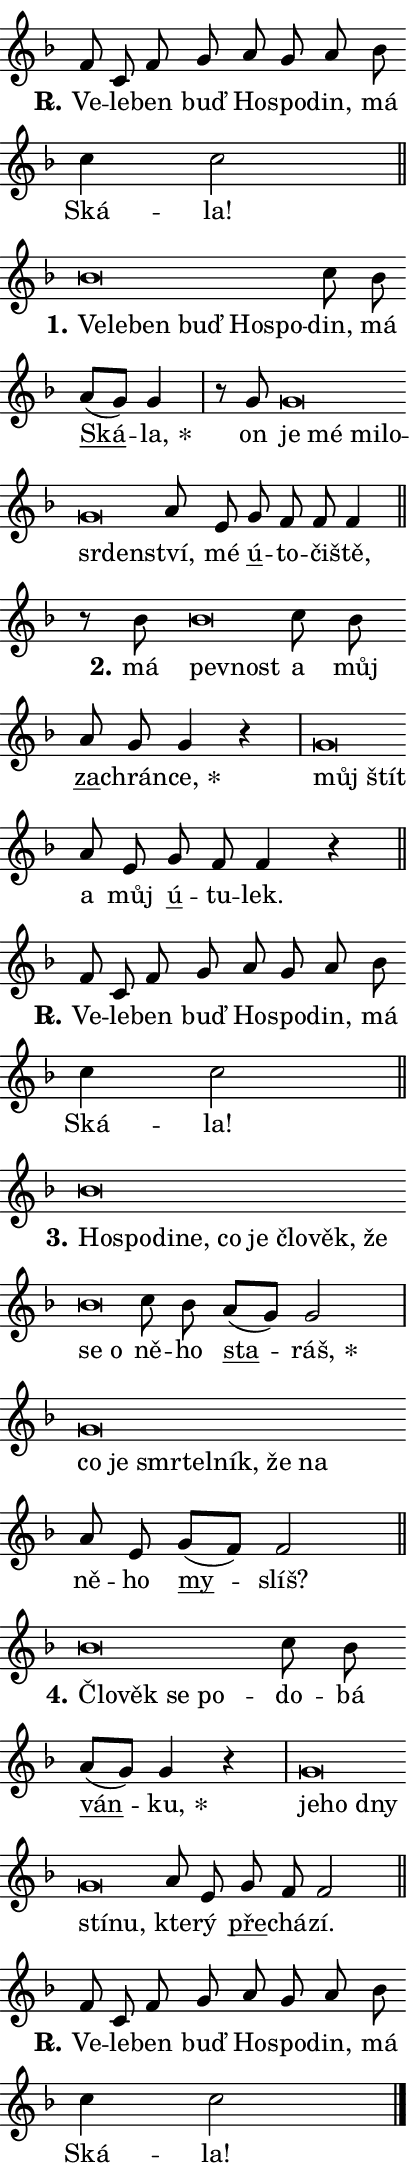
\version "2.24.0"
\header { tagline = "" }
\paper {
  indent = 0\cm
  top-margin = 0\cm
  right-margin = 0.13\cm % to fit lyric hyphens
  bottom-margin = 0\cm
  left-margin = 0\cm
  paper-width = 7\cm
  page-breaking = #ly:one-page-breaking
  system-system-spacing.basic-distance = #11
  score-system-spacing.basic-distance = #11
  ragged-last = ##f
}


%% Author: Thomas Morley
%% https://lists.gnu.org/archive/html/lilypond-user/2020-05/msg00002.html
#(define (line-position grob)
"Returns position of @var[grob} in current system:
   @code{'start}, if at first time-step
   @code{'end}, if at last time-step
   @code{'middle} otherwise
"
  (let* ((col (ly:item-get-column grob))
         (ln (ly:grob-object col 'left-neighbor))
         (rn (ly:grob-object col 'right-neighbor))
         (col-to-check-left (if (ly:grob? ln) ln col))
         (col-to-check-right (if (ly:grob? rn) rn col))
         (break-dir-left
           (and
             (ly:grob-property col-to-check-left 'non-musical #f)
             (ly:item-break-dir col-to-check-left)))
         (break-dir-right
           (and
             (ly:grob-property col-to-check-right 'non-musical #f)
             (ly:item-break-dir col-to-check-right))))
        (cond ((eqv? 1 break-dir-left) 'start)
              ((eqv? -1 break-dir-right) 'end)
              (else 'middle))))

#(define (tranparent-at-line-position vctor)
  (lambda (grob)
  "Relying on @code{line-position} select the relevant enry from @var{vctor}.
Used to determine transparency,"
    (case (line-position grob)
      ((end) (not (vector-ref vctor 0)))
      ((middle) (not (vector-ref vctor 1)))
      ((start) (not (vector-ref vctor 2))))))

noteHeadBreakVisibility =
#(define-music-function (break-visibility)(vector?)
"Makes @code{NoteHead}s transparent relying on @var{break-visibility}"
#{
  \override NoteHead.transparent =
    #(tranparent-at-line-position break-visibility)
#})

#(define delete-ledgers-for-transparent-note-heads
  (lambda (grob)
    "Reads whether a @code{NoteHead} is transparent.
If so this @code{NoteHead} is removed from @code{'note-heads} from
@var{grob}, which is supposed to be @code{LedgerLineSpanner}.
As a result ledgers are not printed for this @code{NoteHead}"
    (let* ((nhds-array (ly:grob-object grob 'note-heads))
           (nhds-list
             (if (ly:grob-array? nhds-array)
                 (ly:grob-array->list nhds-array)
                 '()))
           ;; Relies on the transparent-property being done before
           ;; Staff.LedgerLineSpanner.after-line-breaking is executed.
           ;; This is fragile ...
           (to-keep
             (remove
               (lambda (nhd)
                 (ly:grob-property nhd 'transparent #f))
               nhds-list)))
      ;; TODO find a better method to iterate over grob-arrays, similiar
      ;; to filter/remove etc for lists
      ;; For now rebuilt from scratch
      (set! (ly:grob-object grob 'note-heads)  '())
      (for-each
        (lambda (nhd)
          (ly:pointer-group-interface::add-grob grob 'note-heads nhd))
        to-keep))))

squashNotes = {
  \override NoteHead.X-extent = #'(-0.2 . 0.2)
  \override NoteHead.Y-extent = #'(-0.75 . 0)
  \override NoteHead.stencil =
    #(lambda (grob)
       (let ((pos (ly:grob-property grob 'staff-position)))
         (begin
           (if (< pos -7) (display "ERROR: Lower brevis then expected\n") (display ""))
           (if (<= pos -6) ly:text-interface::print ly:note-head::print))))
}
unSquashNotes = {
  \revert NoteHead.X-extent
  \revert NoteHead.Y-extent
  \revert NoteHead.stencil
}

hideNotes = \noteHeadBreakVisibility #begin-of-line-visible
unHideNotes = \noteHeadBreakVisibility #all-visible

% work-around for resetting accidentals
% https://lilypond.org/doc/v2.23/Documentation/notation/displaying-rhythms#unmetered-music
cadenzaMeasure = {
  \cadenzaOff
  \partial 1024 s1024
  \cadenzaOn
}

#(define-markup-command (accent layout props text) (markup?)
  "Underline accented syllable"
  (interpret-markup layout props
    #{\markup \override #'(offset . 4.3) \underline { #text }#}))

responsum = \markup \concat {
  "R" \hspace #-1.05 \path #0.1 #'((moveto 0 0.07) (lineto 0.9 0.8)) \hspace #0.05 "."
}

spaceSize = #0.6828661417322834 % exact space size for TeX Gyre Schola

\layout {
  \context {
    \Staff
    \remove "Time_signature_engraver"
    \override LedgerLineSpanner.after-line-breaking = #delete-ledgers-for-transparent-note-heads
  }
  \context {
    \Lyrics {
      \override LyricSpace.minimum-distance = \spaceSize
      \override LyricText.font-name = #"TeX Gyre Schola"
      \override LyricText.font-size = 1
      \override StanzaNumber.font-name = #"TeX Gyre Schola Bold"
      \override StanzaNumber.font-size = 1
    }
  }
  \context {
    \Score 
    \override NoteHead.text =
      #(lambda (grob) 
        (let ((pos (ly:grob-property grob 'staff-position)))
          #{\markup {
            \combine
              \halign #-0.55 \raise #(if (= pos -6) 0 0.5) \override #'(thickness . 2) \draw-line #'(3.2 . 0)
              \musicglyph "noteheads.sM1"
          }#}))
  }
}

% magnetic-lyrics.ily
%
%   written by
%     Jean Abou Samra <jean@abou-samra.fr>
%     Werner Lemberg <wl@gnu.org>
%
%   adapted by
%     Jiri Hon <jiri.hon@gmail.com>
%
% Version 2022-Apr-15

% https://www.mail-archive.com/lilypond-user@gnu.org/msg149350.html

#(define (Left_hyphen_pointer_engraver context)
   "Collect syllable-hyphen-syllable occurrences in lyrics and store
them in properties.  This engraver only looks to the left.  For
example, if the lyrics input is @code{foo -- bar}, it does the
following.

@itemize @bullet
@item
Set the @code{text} property of the @code{LyricHyphen} grob between
@q{foo} and @q{bar} to @code{foo}.

@item
Set the @code{left-hyphen} property of the @code{LyricText} grob with
text @q{foo} to the @code{LyricHyphen} grob between @q{foo} and
@q{bar}.
@end itemize

Use this auxiliary engraver in combination with the
@code{lyric-@/text::@/apply-@/magnetic-@/offset!} hook."
   (let ((hyphen #f)
         (text #f))
     (make-engraver
      (acknowledgers
       ((lyric-syllable-interface engraver grob source-engraver)
        (set! text grob)))
      (end-acknowledgers
       ((lyric-hyphen-interface engraver grob source-engraver)
        ;(when (not (grob::has-interface grob 'lyric-space-interface))
          (set! hyphen grob)));)
      ((stop-translation-timestep engraver)
       (when (and text hyphen)
         (ly:grob-set-object! text 'left-hyphen hyphen))
       (set! text #f)
       (set! hyphen #f)))))

#(define (lyric-text::apply-magnetic-offset! grob)
   "If the space between two syllables is less than the value in
property @code{LyricText@/.details@/.squash-threshold}, move the right
syllable to the left so that it gets concatenated with the left
syllable.

Use this function as a hook for
@code{LyricText@/.after-@/line-@/breaking} if the
@code{Left_@/hyphen_@/pointer_@/engraver} is active."
   (let ((hyphen (ly:grob-object grob 'left-hyphen #f)))
     (when hyphen
       (let ((left-text (ly:spanner-bound hyphen LEFT)))
         (when (grob::has-interface left-text 'lyric-syllable-interface)
           (let* ((common (ly:grob-common-refpoint grob left-text X))
                  (this-x-ext (ly:grob-extent grob common X))
                  (left-x-ext
                   (begin
                     ;; Trigger magnetism for left-text.
                     (ly:grob-property left-text 'after-line-breaking)
                     (ly:grob-extent left-text common X)))
                  ;; `delta` is the gap width between two syllables.
                  (delta (- (interval-start this-x-ext)
                            (interval-end left-x-ext)))
                  (details (ly:grob-property grob 'details))
                  (threshold (assoc-get 'squash-threshold details 0.2)))
             (when (< delta threshold)
               (let* (;; We have to manipulate the input text so that
                      ;; ligatures crossing syllable boundaries are not
                      ;; disabled.  For languages based on the Latin
                      ;; script this is essentially a beautification.
                      ;; However, for non-Western scripts it can be a
                      ;; necessity.
                      (lt (ly:grob-property left-text 'text))
                      (rt (ly:grob-property grob 'text))
                      (is-space (grob::has-interface hyphen 'lyric-space-interface))
                      (space (if is-space " " ""))
                      (extra-delta (if is-space spaceSize 0))
                      ;; Append new syllable.
                      (ltrt-space (if (and (string? lt) (string? rt))
                                (string-append lt space rt)
                                (make-concat-markup (list lt space rt))))
                      ;; Right-align `ltrt` to the right side.
                      (ltrt-space-markup (grob-interpret-markup
                               grob
                               (make-translate-markup
                                (cons (interval-length this-x-ext) 0)
                                (make-right-align-markup ltrt-space)))))
                 (begin
                   ;; Don't print `left-text`.
                   (ly:grob-set-property! left-text 'stencil #f)
                   ;; Set text and stencil (which holds all collected
                   ;; syllables so far) and shift it to the left.
                   (ly:grob-set-property! grob 'text ltrt-space)
                   (ly:grob-set-property! grob 'stencil ltrt-space-markup)
                   (ly:grob-translate-axis! grob (- (- delta extra-delta)) X))))))))))


#(define (lyric-hyphen::displace-bounds-first grob)
   ;; Make very sure this callback isn't triggered too early.
   (let ((left (ly:spanner-bound grob LEFT))
         (right (ly:spanner-bound grob RIGHT)))
     (ly:grob-property left 'after-line-breaking)
     (ly:grob-property right 'after-line-breaking)
     (ly:lyric-hyphen::print grob)))

squashThreshold = #0.4

\layout {
  \context {
    \Lyrics
    \consists #Left_hyphen_pointer_engraver
    \override LyricText.after-line-breaking =
      #lyric-text::apply-magnetic-offset!
    \override LyricHyphen.stencil = #lyric-hyphen::displace-bounds-first
    \override LyricText.details.squash-threshold = \squashThreshold
    \override LyricHyphen.minimum-distance = 0
    \override LyricHyphen.minimum-length = \squashThreshold
  }
}

squashText = \override LyricText.details.squash-threshold = 9999
unSquashText = \override LyricText.details.squash-threshold = \squashThreshold

leftText = \override LyricText.self-alignment-X = #LEFT
unLeftText = \revert LyricText.self-alignment-X

starOffset = #(lambda (grob) 
                (let ((x_offset (ly:self-alignment-interface::aligned-on-x-parent grob)))
                  (if (= x_offset 0) 0 (+ x_offset 1.2))))

star = #(define-music-function (syllable)(string?)
"Append star separator at the end of a syllable"
#{
  \once \override LyricText.X-offset = #starOffset
  \lyricmode { \markup {
    #syllable
    \override #'((font-name . "TeX Gyre Schola Bold")) \hspace #0.2 \lower #0.65 \larger "*"
  } }
#})

starAccent = #(define-music-function (syllable)(string?)
"Append star separator at the end of a syllable and make accent"
#{
  \once \override LyricText.X-offset = #starOffset
  \lyricmode { \markup {
    \accent #syllable
    \override #'((font-name . "TeX Gyre Schola Bold")) \hspace #0.2 \lower #0.65 \larger "*"
  } }
#})

breath = #(define-music-function (syllable)(string?)
"Append breathing indicator at the end of a syllable"
#{
  \lyricmode { \markup { #syllable "+" } }
#})

optionalBreath = #(define-music-function (syllable)(string?)
"Append optional breathing indicator at the end of a syllable"
#{
  \lyricmode { \markup { #syllable "(+)" } }
#})


\score {
    <<
        \new Voice = "melody" { \cadenzaOn \key f \major \relative { f'8 c f g \bar "" a g a bes \bar "" c4 c2 \cadenzaMeasure \bar "||" \break } }
        \new Lyrics \lyricsto "melody" { \lyricmode { \set stanza = \responsum
Ve -- le -- ben buď Ho -- spo -- din, má Ská -- la! } }
    >>
    \layout {}
}

\score {
    <<
        \new Voice = "melody" { \cadenzaOn \key f \major \relative { \squashNotes bes'\breve*1/16 \hideNotes \breve*1/16 \bar "" \breve*1/16 \bar "" \breve*1/16 \bar "" \breve*1/16 \breve*1/16 \bar "" \unHideNotes \unSquashNotes c8 bes \bar "" a[( g)] g4 \cadenzaMeasure \bar "|" r8 g8 \squashNotes g\breve*1/16 \hideNotes \breve*1/16 \bar "" \breve*1/16 \bar "" \breve*1/16 \bar "" \breve*1/16 \breve*1/16 \bar "" \unHideNotes \unSquashNotes a8 e \bar "" g f f f4 \cadenzaMeasure \bar "||" \break } }
        \new Lyrics \lyricsto "melody" { \lyricmode { \set stanza = "1."
\leftText Ve -- \squashText le -- ben buď Ho -- spo -- \unLeftText \unSquashText din, má \markup \accent Ská -- \star la, on \leftText je \squashText mé mi -- lo -- sr -- den -- \unLeftText \unSquashText ství, mé \markup \accent ú -- to -- či -- ště, } }
    >>
    \layout {}
}

\score {
    <<
        \new Voice = "melody" { \cadenzaOn \key f \major \relative { r8 bes'8 \squashNotes bes\breve*1/16 \hideNotes \breve*1/16 \bar "" \unHideNotes \unSquashNotes c8 bes \bar "" a g g4 r \cadenzaMeasure \bar "|" \squashNotes g\breve*1/16 \hideNotes \breve*1/16 \bar "" \unHideNotes \unSquashNotes a8 e \bar "" g f f4 r \cadenzaMeasure \bar "||" \break } }
        \new Lyrics \lyricsto "melody" { \lyricmode { \set stanza = "2."
má \leftText pev -- \squashText nost \unLeftText \unSquashText a můj \markup \accent za -- chrán -- \star ce, \leftText můj \squashText štít \unLeftText \unSquashText a můj \markup \accent ú -- tu -- lek. } }
    >>
    \layout {}
}

\score {
    <<
        \new Voice = "melody" { \cadenzaOn \key f \major \relative { f'8 c f g \bar "" a g a bes \bar "" c4 c2 \cadenzaMeasure \bar "||" \break } }
        \new Lyrics \lyricsto "melody" { \lyricmode { \set stanza = \responsum
Ve -- le -- ben buď Ho -- spo -- din, má Ská -- la! } }
    >>
    \layout {}
}

\score {
    <<
        \new Voice = "melody" { \cadenzaOn \key f \major \relative { \squashNotes bes'\breve*1/16 \hideNotes \breve*1/16 \bar "" \breve*1/16 \bar "" \breve*1/16 \bar "" \breve*1/16 \bar "" \breve*1/16 \bar "" \breve*1/16 \bar "" \breve*1/16 \bar "" \breve*1/16 \bar "" \breve*1/16 \breve*1/16 \bar "" \unHideNotes \unSquashNotes c8 bes \bar "" a[( g)] g2 \cadenzaMeasure \bar "|" \squashNotes g\breve*1/16 \hideNotes \breve*1/16 \bar "" \breve*1/16 \bar "" \breve*1/16 \bar "" \breve*1/16 \bar "" \breve*1/16 \breve*1/16 \bar "" \unHideNotes \unSquashNotes a8 e \bar "" g[( f)] f2 \cadenzaMeasure \bar "||" \break } }
        \new Lyrics \lyricsto "melody" { \lyricmode { \set stanza = "3."
\leftText Ho -- \squashText spo -- di -- ne, co je člo -- věk, že se o \unLeftText \unSquashText ně -- ho \markup \accent sta -- \star ráš, \leftText co \squashText je smr -- tel -- ník, že na \unLeftText \unSquashText ně -- ho \markup \accent my -- slíš? } }
    >>
    \layout {}
}

\score {
    <<
        \new Voice = "melody" { \cadenzaOn \key f \major \relative { \squashNotes bes'\breve*1/16 \hideNotes \breve*1/16 \bar "" \breve*1/16 \breve*1/16 \bar "" \unHideNotes \unSquashNotes c8 bes \bar "" a[( g)] g4 r \cadenzaMeasure \bar "|" \squashNotes g\breve*1/16 \hideNotes \breve*1/16 \bar "" \breve*1/16 \bar "" \breve*1/16 \breve*1/16 \bar "" \unHideNotes \unSquashNotes a8 e \bar "" g f f2 \cadenzaMeasure \bar "||" \break } }
        \new Lyrics \lyricsto "melody" { \lyricmode { \set stanza = "4."
\leftText Člo -- \squashText věk se po -- \unLeftText \unSquashText do -- bá \markup \accent ván -- \star ku, \leftText je -- \squashText ho dny stí -- nu, \unLeftText \unSquashText kte -- rý \markup \accent pře -- chá -- zí. } }
    >>
    \layout {}
}

\score {
    <<
        \new Voice = "melody" { \cadenzaOn \key f \major \relative { f'8 c f g \bar "" a g a bes \bar "" c4 c2 \cadenzaMeasure \bar "||" \break } \bar "|." }
        \new Lyrics \lyricsto "melody" { \lyricmode { \set stanza = \responsum
Ve -- le -- ben buď Ho -- spo -- din, má Ská -- la! } }
    >>
    \layout {}
}
